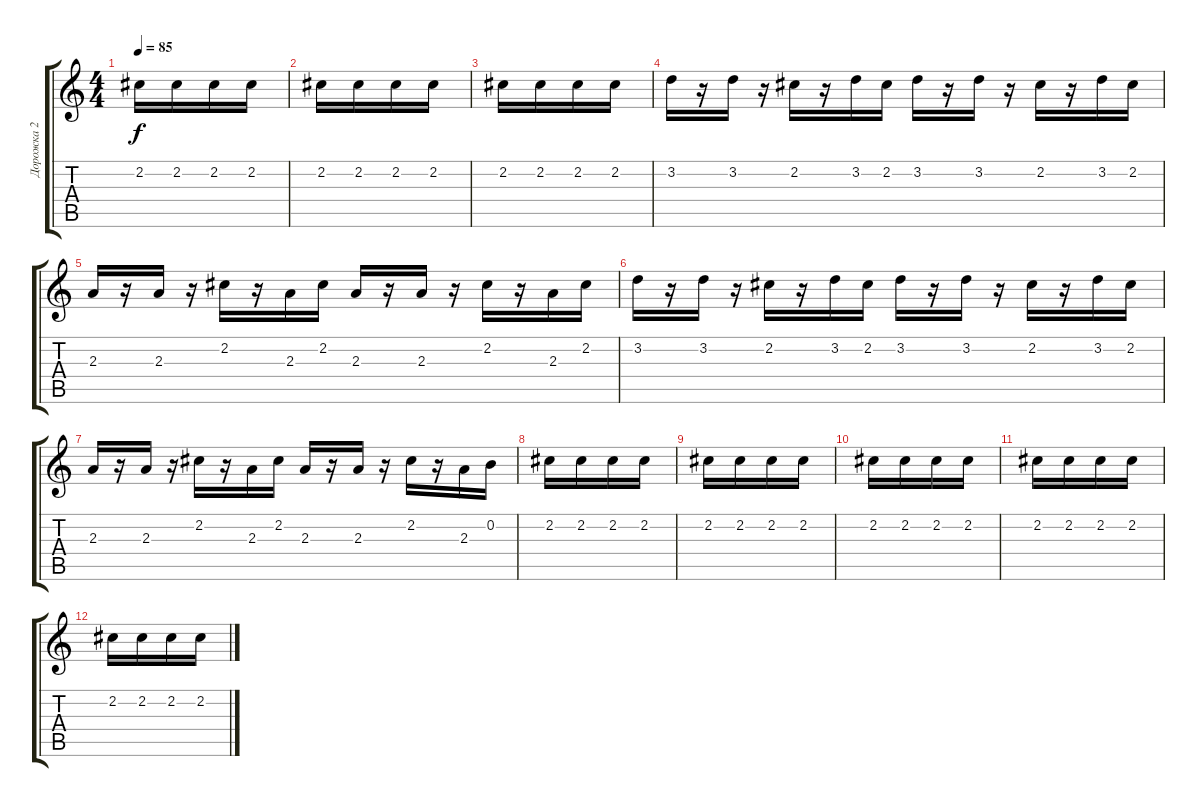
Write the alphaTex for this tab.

\track ("Дорожка 2" "Дорожка 2") {instrument acousticguitarsteel}
\staff {score tabs}
\tuning (E4 B3 G3 D3 A2 E2) {hide}
\ts (4 4)
\tempo 85
\clef g2
\ks c
2.2.16{dy f} 2.2.16 2.2.16 2.2.16 |
2.2.16 2.2.16 2.2.16 2.2.16 |
2.2.16 2.2.16 2.2.16 2.2.16 |
3.2.16 r.16 3.2.16 r.16 2.2.16 r.16 3.2.16 2.2.16 3.2.16 r.16 3.2.16 r.16 2.2.16 r.16 3.2.16 2.2.16 |
2.3.16 r.16 2.3.16 r.16 2.2.16 r.16 2.3.16 2.2.16 2.3.16 r.16 2.3.16 r.16 2.2.16 r.16 2.3.16 2.2.16 |
3.2.16 r.16 3.2.16 r.16 2.2.16 r.16 3.2.16 2.2.16 3.2.16 r.16 3.2.16 r.16 2.2.16 r.16 3.2.16 2.2.16 |
2.3.16 r.16 2.3.16 r.16 2.2.16 r.16 2.3.16 2.2.16 2.3.16 r.16 2.3.16 r.16 2.2.16 r.16 2.3.16 0.2.16 |
2.2.16 2.2.16 2.2.16 2.2.16 |
2.2.16 2.2.16 2.2.16 2.2.16 |
2.2.16 2.2.16 2.2.16 2.2.16 |
2.2.16 2.2.16 2.2.16 2.2.16 |
2.2.16 2.2.16 2.2.16 2.2.16
